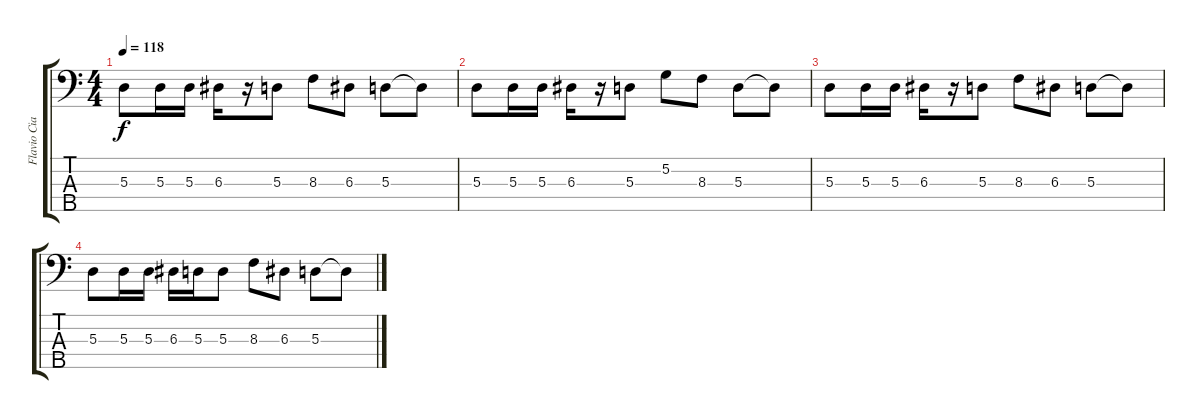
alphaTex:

\track ("Flavio Cianciarullo" "Flavio Cia") {instrument electricbassfinger}
\staff {score tabs}
\tuning (G2 D2 A1 E1 B0) {hide}
\ts (4 4)
\tempo 118
\clef f4
\ks c
5.3.8{dy f} 5.3.16 5.3.16 6.3.16 r.16 5.3.8 8.3.8 6.3.8 5.3.8 5.3{t}.8 |
5.3.8 5.3.16 5.3.16 6.3.16 r.16 5.3.8 5.2.8 8.3.8 5.3.8 5.3{t}.8 |
5.3.8 5.3.16 5.3.16 6.3.16 r.16 5.3.8 8.3.8 6.3.8 5.3.8 5.3{t}.8 |
5.3.8 5.3.16 5.3.16 6.3.16 5.3.16 5.3.8 8.3.8 6.3.8 5.3.8 5.3{t}.8
